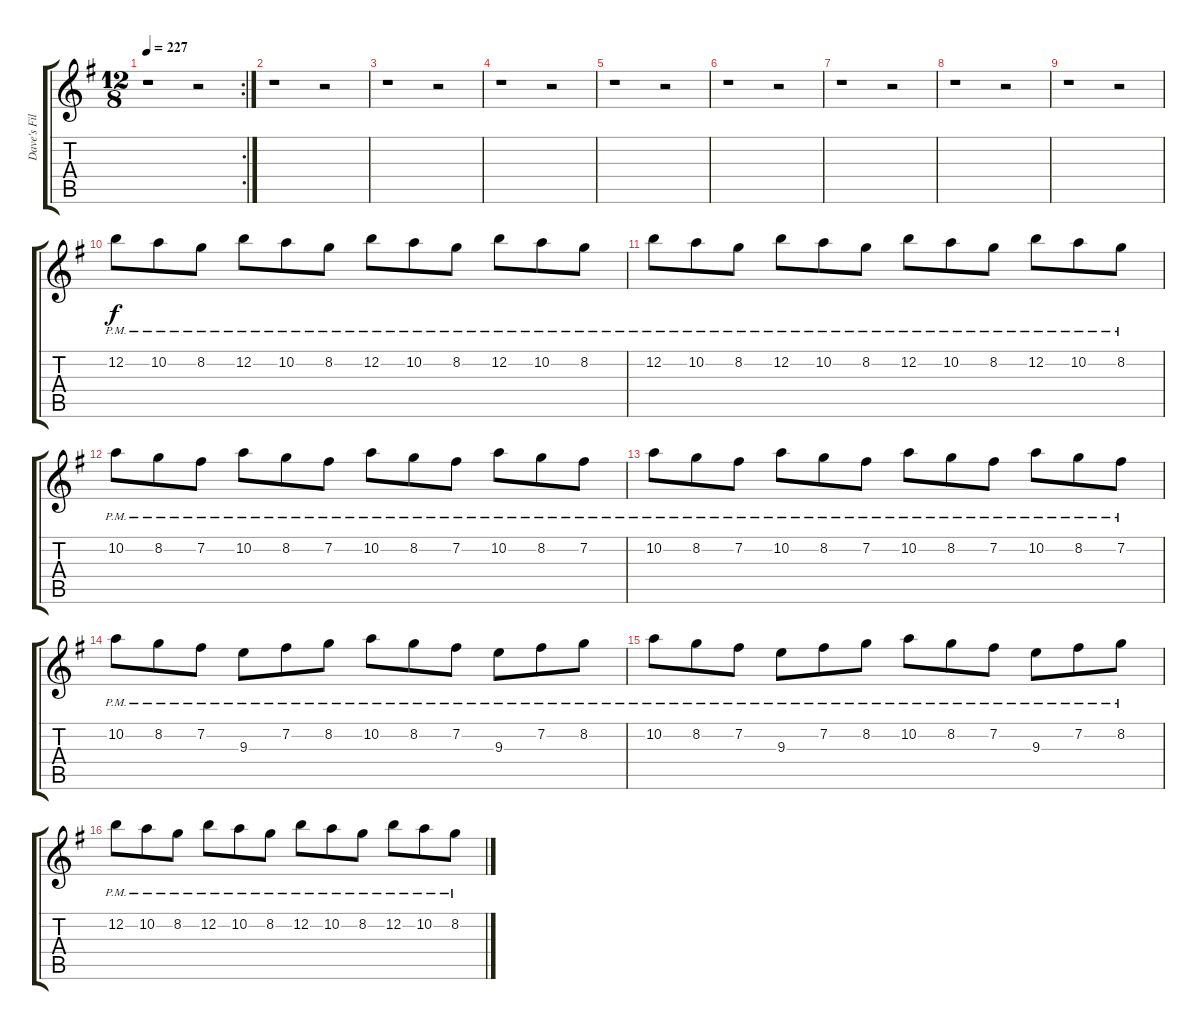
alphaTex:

\track ("Dave's Fills" "Dave's Fil") {instrument distortionguitar}
\staff {score tabs}
\tuning (E4 B3 G3 D3 A2 E2) {hide}
\rc 2
\ts (12 8)
\tempo 227
\clef g2
\ks g
r.1{dy f} r.2 |
r.1 r.2 |
r.1 r.2 |
r.1 r.2 |
r.1 r.2 |
r.1 r.2 |
r.1 r.2 |
r.1 r.2 |
r.1 r.2 |
12.2{pm}.8 10.2{pm}.8 8.2{pm}.8 12.2{pm}.8 10.2{pm}.8 8.2{pm}.8 12.2{pm}.8 10.2{pm}.8 8.2{pm}.8 12.2{pm}.8 10.2{pm}.8 8.2{pm}.8 |
12.2{pm}.8 10.2{pm}.8 8.2{pm}.8 12.2{pm}.8 10.2{pm}.8 8.2{pm}.8 12.2{pm}.8 10.2{pm}.8 8.2{pm}.8 12.2{pm}.8 10.2{pm}.8 8.2{pm}.8 |
10.2{pm}.8 8.2{pm}.8 7.2{pm}.8 10.2{pm}.8 8.2{pm}.8 7.2{pm}.8 10.2{pm}.8 8.2{pm}.8 7.2{pm}.8 10.2{pm}.8 8.2{pm}.8 7.2{pm}.8 |
10.2{pm}.8 8.2{pm}.8 7.2{pm}.8 10.2{pm}.8 8.2{pm}.8 7.2{pm}.8 10.2{pm}.8 8.2{pm}.8 7.2{pm}.8 10.2{pm}.8 8.2{pm}.8 7.2{pm}.8 |
10.2{pm}.8 8.2{pm}.8 7.2{pm}.8 9.3{pm}.8 7.2{pm}.8 8.2{pm}.8 10.2{pm}.8 8.2{pm}.8 7.2{pm}.8 9.3{pm}.8 7.2{pm}.8 8.2{pm}.8 |
10.2{pm}.8 8.2{pm}.8 7.2{pm}.8 9.3{pm}.8 7.2{pm}.8 8.2{pm}.8 10.2{pm}.8 8.2{pm}.8 7.2{pm}.8 9.3{pm}.8 7.2{pm}.8 8.2{pm}.8 |
12.2{pm}.8 10.2{pm}.8 8.2{pm}.8 12.2{pm}.8 10.2{pm}.8 8.2{pm}.8 12.2{pm}.8 10.2{pm}.8 8.2{pm}.8 12.2{pm}.8 10.2{pm}.8 8.2{pm}.8
